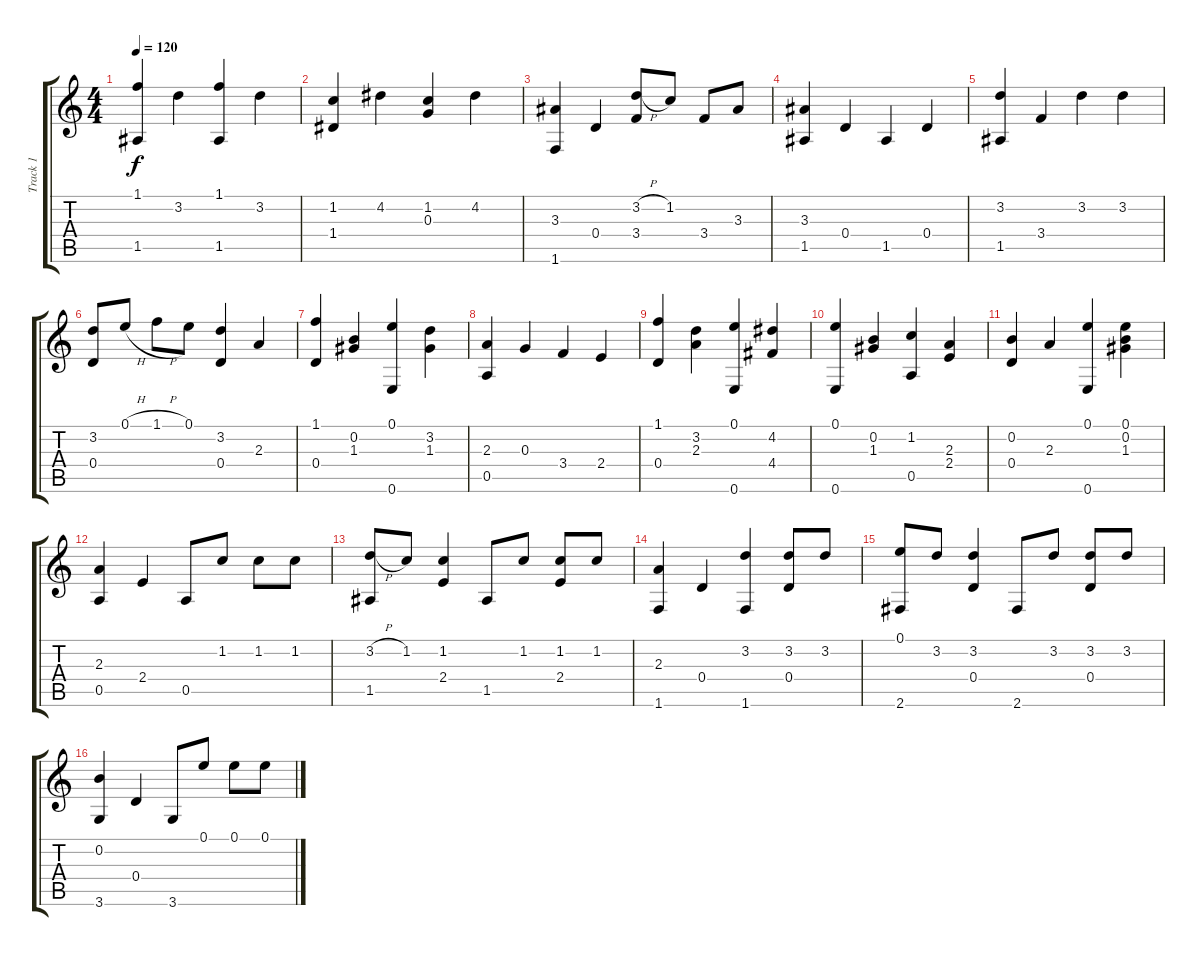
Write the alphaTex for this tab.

\track ("Track 1" "Track 1") {instrument acousticguitarsteel}
\staff {score tabs}
\tuning (E4 B3 G3 D3 A2 E2) {hide}
\ts (4 4)
\tempo 120
\clef g2
\ks c
(1.1 1.5).4{dy f} 3.2.4 (1.1 1.5).4 3.2.4 |
(1.2 1.4).4 4.2.4 (1.2 0.3).4 4.2.4 |
(3.3 1.6).4 0.4.4 (3.2{h} 3.4).8 1.2.8 3.4.8 3.3.8 |
(3.3 1.5).4 0.4.4 1.5.4 0.4.4 |
(3.2 1.5).4 3.4.4 3.2.4 3.2.4 |
(3.2 0.4).8 0.1{h}.8 1.1{h}.8 0.1.8 (3.2 0.4).4 2.3.4 |
(1.1 0.4).4 (0.2 1.3).4 (0.1 0.6).4 (3.2 1.3).4 |
(2.3 0.5).4 0.3.4 3.4.4 2.4.4 |
(1.1 0.4).4 (3.2 2.3).4 (0.1 0.6).4 (4.2 4.4).4 |
(0.1 0.6).4 (0.2 1.3).4 (1.2 0.5).4 (2.3 2.4).4 |
(0.2 0.4).4 2.3.4 (0.1 0.6).4 (0.1 0.2 1.3).4 |
(2.3 0.5).4 2.4.4 0.5.8 1.2.8 1.2.8 1.2.8 |
(3.2{h} 1.5).8 1.2.8 (1.2 2.4).4 1.5.8 1.2.8 (1.2 2.4).8 1.2.8 |
(2.3 1.6).4 0.4.4 (3.2 1.6).4 (3.2 0.4).8 3.2.8 |
(0.1 2.6).8 3.2.8 (3.2 0.4).4 2.6.8 3.2.8 (3.2 0.4).8 3.2.8 |
(0.2 3.6).4 0.4.4 3.6.8 0.1.8 0.1.8 0.1.8
